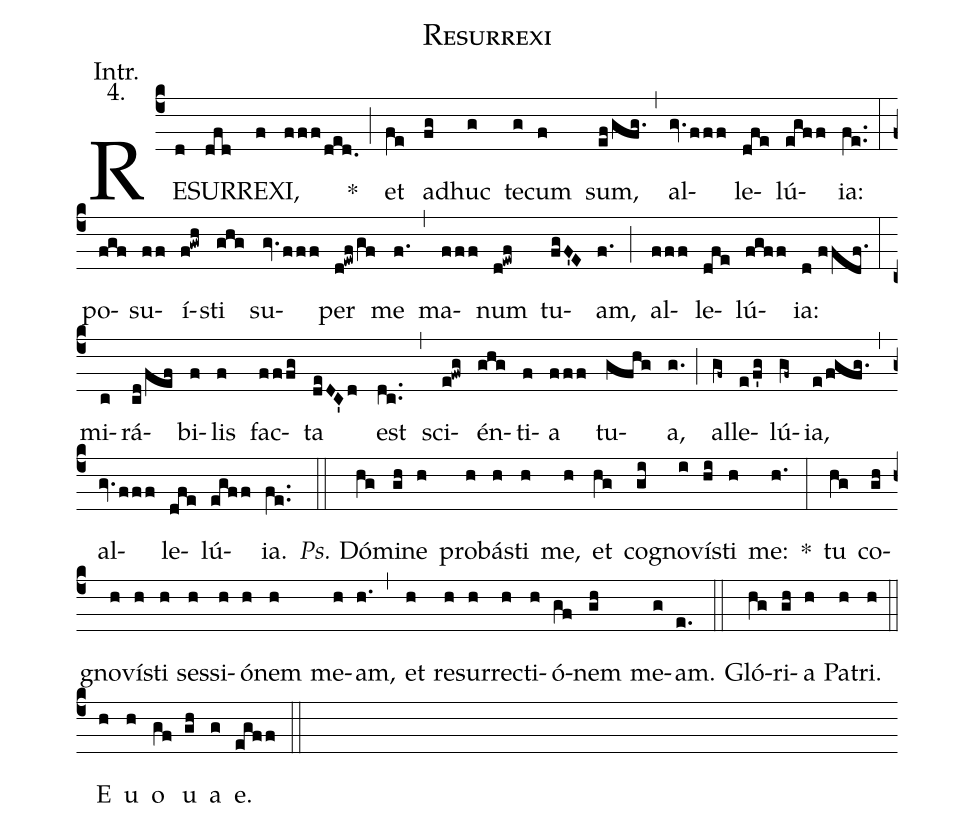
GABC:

name:Resurrexi;
office-part:Introitus;
mode:4;
annotation:Intr.;
annotation:4.;
%%
(c4) RE(d)SUR(dfd)RE(f)XI,(fff/ded.) *(;)
  et(fe) ad(fg)huc(g) te(g)cum(f) sum,(ef/gfg.) (,)
  al(gv.fff)le(dfe)lú(egff)ia:(fe..) (:)
po(fgf)su(ff)í(f!gwh)sti(ghg) su(gv.fff)per(d!ewf/gf) me(f.) (,)
  ma(fff)num(d!ewf) tu(fgF'E)am,(f.) (;)
  al(fff)le(dfe)lú(fgff)ia:(d//ffdf.) (:)
mi(c)rá(cd/fef)bi(f)lis(f) fac(fffg)ta(deDC'd) est(dc..) (,)
  sci(e!fwg)én(ghg)ti(f)a(fff) tu(gfhg)a,(g.) (;)
  al(gf~)le(e/f'g)lú(gf~)ia,(e/fgfg.) (,)
  al(gv.fff)le(dfe)lú(egff)ia.(fe..) (::)
<i>Ps.</i> Dó(hg)mi(gh)ne(h) pro(h)bá(h)sti(h) me,(h) et(hg) co(gi)gno(i)ví(hi)sti(h) me:(h.) *(:)
  tu(hg) co(gh)gno(h)ví(h)sti(h) ses(h)si(h)ó(h)nem(h) me(h)am,(h.) (,)
  et(h) re(h)sur(h)rec(h)ti(h)ó(gf)nem(gh) me(g)am.(e.) (::)
Gló(hg)ri(gh)a(h) Pa(h)tri.(h) (::)
<eu>E(h) u(h) o(gf) u(gh) a(g) e.</eu>(egff) (::)
